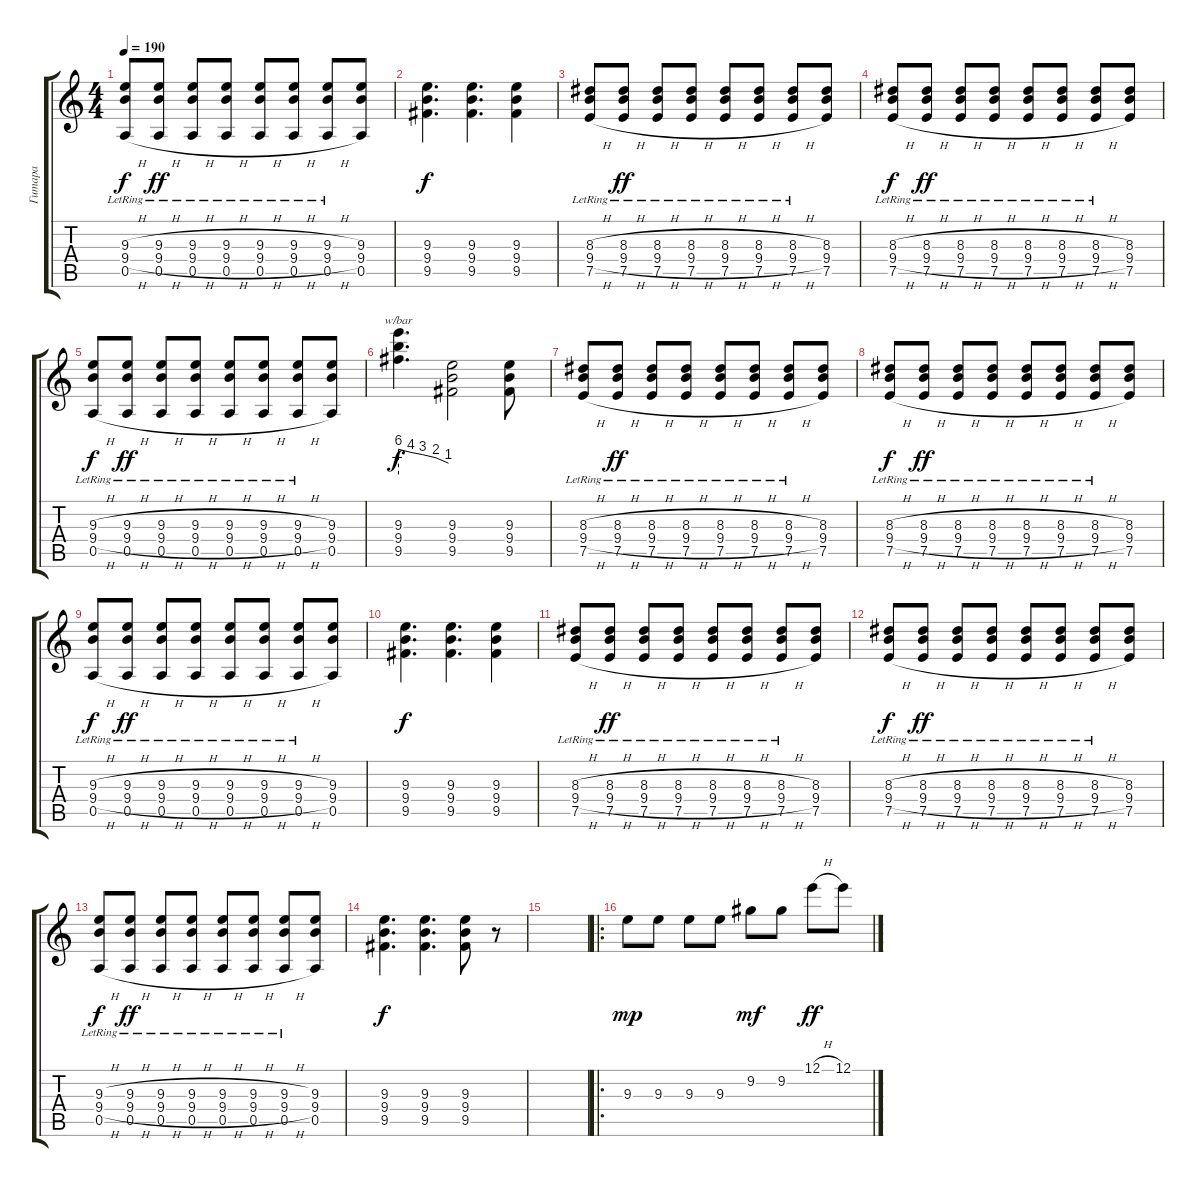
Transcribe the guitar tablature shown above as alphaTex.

\track ("Гитара" "Гитара") {instrument acousticguitarsteel}
\staff {score tabs}
\tuning (E4 B3 G3 D3 A2 E2) {hide}
\ts (4 4)
\tempo 190
\clef g2
\ks c
(9.3{h lr} 9.4{h lr} 0.5{h lr}).8{dy f} (9.3{h lr} 9.4{h lr} 0.5{h lr}).8{dy ff} (9.3{h lr} 9.4{h lr} 0.5{h lr}).8 (9.3{h lr} 9.4{h lr} 0.5{h lr}).8 (9.3{h lr} 9.4{h lr} 0.5{h lr}).8 (9.3{h lr} 9.4{h lr} 0.5{h lr}).8 (9.3{h lr} 9.4{h lr} 0.5{h lr}).8 (9.3 9.4 0.5).8 |
(9.3 9.4 9.5).4{d dy f} (9.3 9.4 9.5).4{d} (9.3 9.4 9.5).4 |
(8.3{h lr} 9.4{h lr} 7.5{h lr}).8 (8.3{h lr} 9.4{h lr} 7.5{h lr}).8{dy ff} (8.3{h lr} 9.4{h lr} 7.5{h lr}).8 (8.3{h lr} 9.4{h lr} 7.5{h lr}).8 (8.3{h lr} 9.4{h lr} 7.5{h lr}).8 (8.3{h lr} 9.4{h lr} 7.5{h lr}).8 (8.3{h lr} 9.4{h lr} 7.5{h lr}).8 (8.3 9.4 7.5).8 |
(8.3{h lr} 9.4{h lr} 7.5{h lr}).8{dy f} (8.3{h lr} 9.4{h lr} 7.5{h lr}).8{dy ff} (8.3{h lr} 9.4{h lr} 7.5{h lr}).8 (8.3{h lr} 9.4{h lr} 7.5{h lr}).8 (8.3{h lr} 9.4{h lr} 7.5{h lr}).8 (8.3{h lr} 9.4{h lr} 7.5{h lr}).8 (8.3{h lr} 9.4{h lr} 7.5{h lr}).8 (8.3 9.4 7.5).8 |
(9.3{h lr} 9.4{h lr} 0.5{h lr}).8{dy f} (9.3{h lr} 9.4{h lr} 0.5{h lr}).8{dy ff} (9.3{h lr} 9.4{h lr} 0.5{h lr}).8 (9.3{h lr} 9.4{h lr} 0.5{h lr}).8 (9.3{h lr} 9.4{h lr} 0.5{h lr}).8 (9.3{h lr} 9.4{h lr} 0.5{h lr}).8 (9.3{h lr} 9.4{h lr} 0.5{h lr}).8 (9.3 9.4 0.5).8 |
(9.3 9.4 9.5).4{d tbe (custom default 0 24 15 16 29 12 45 8 60 4) dy f} (9.3 9.4 9.5).2 (9.3 9.4 9.5).8 |
(8.3{h lr} 9.4{h lr} 7.5{h lr}).8 (8.3{h lr} 9.4{h lr} 7.5{h lr}).8{dy ff} (8.3{h lr} 9.4{h lr} 7.5{h lr}).8 (8.3{h lr} 9.4{h lr} 7.5{h lr}).8 (8.3{h lr} 9.4{h lr} 7.5{h lr}).8 (8.3{h lr} 9.4{h lr} 7.5{h lr}).8 (8.3{h lr} 9.4{h lr} 7.5{h lr}).8 (8.3 9.4 7.5).8 |
(8.3{h lr} 9.4{h lr} 7.5{h lr}).8{dy f} (8.3{h lr} 9.4{h lr} 7.5{h lr}).8{dy ff} (8.3{h lr} 9.4{h lr} 7.5{h lr}).8 (8.3{h lr} 9.4{h lr} 7.5{h lr}).8 (8.3{h lr} 9.4{h lr} 7.5{h lr}).8 (8.3{h lr} 9.4{h lr} 7.5{h lr}).8 (8.3{h lr} 9.4{h lr} 7.5{h lr}).8 (8.3 9.4 7.5).8 |
(9.3{h lr} 9.4{h lr} 0.5{h lr}).8{dy f} (9.3{h lr} 9.4{h lr} 0.5{h lr}).8{dy ff} (9.3{h lr} 9.4{h lr} 0.5{h lr}).8 (9.3{h lr} 9.4{h lr} 0.5{h lr}).8 (9.3{h lr} 9.4{h lr} 0.5{h lr}).8 (9.3{h lr} 9.4{h lr} 0.5{h lr}).8 (9.3{h lr} 9.4{h lr} 0.5{h lr}).8 (9.3 9.4 0.5).8 |
(9.3 9.4 9.5).4{d dy f} (9.3 9.4 9.5).4{d} (9.3 9.4 9.5).4 |
(8.3{h lr} 9.4{h lr} 7.5{h lr}).8 (8.3{h lr} 9.4{h lr} 7.5{h lr}).8{dy ff} (8.3{h lr} 9.4{h lr} 7.5{h lr}).8 (8.3{h lr} 9.4{h lr} 7.5{h lr}).8 (8.3{h lr} 9.4{h lr} 7.5{h lr}).8 (8.3{h lr} 9.4{h lr} 7.5{h lr}).8 (8.3{h lr} 9.4{h lr} 7.5{h lr}).8 (8.3 9.4 7.5).8 |
(8.3{h lr} 9.4{h lr} 7.5{h lr}).8{dy f} (8.3{h lr} 9.4{h lr} 7.5{h lr}).8{dy ff} (8.3{h lr} 9.4{h lr} 7.5{h lr}).8 (8.3{h lr} 9.4{h lr} 7.5{h lr}).8 (8.3{h lr} 9.4{h lr} 7.5{h lr}).8 (8.3{h lr} 9.4{h lr} 7.5{h lr}).8 (8.3{h lr} 9.4{h lr} 7.5{h lr}).8 (8.3 9.4 7.5).8 |
(9.3{h lr} 9.4{h lr} 0.5{h lr}).8{dy f} (9.3{h lr} 9.4{h lr} 0.5{h lr}).8{dy ff} (9.3{h lr} 9.4{h lr} 0.5{h lr}).8 (9.3{h lr} 9.4{h lr} 0.5{h lr}).8 (9.3{h lr} 9.4{h lr} 0.5{h lr}).8 (9.3{h lr} 9.4{h lr} 0.5{h lr}).8 (9.3{h lr} 9.4{h lr} 0.5{h lr}).8 (9.3 9.4 0.5).8 |
(9.3 9.4 9.5).4{d dy f} (9.3 9.4 9.5).4{d} (9.3 9.4 9.5).8 r.8 |
|
\ro
9.3.8{dy mp} 9.3.8 9.3.8 9.3.8 9.2.8{dy mf} 9.2.8 12.1{h}.8{dy ff} 12.1.8
